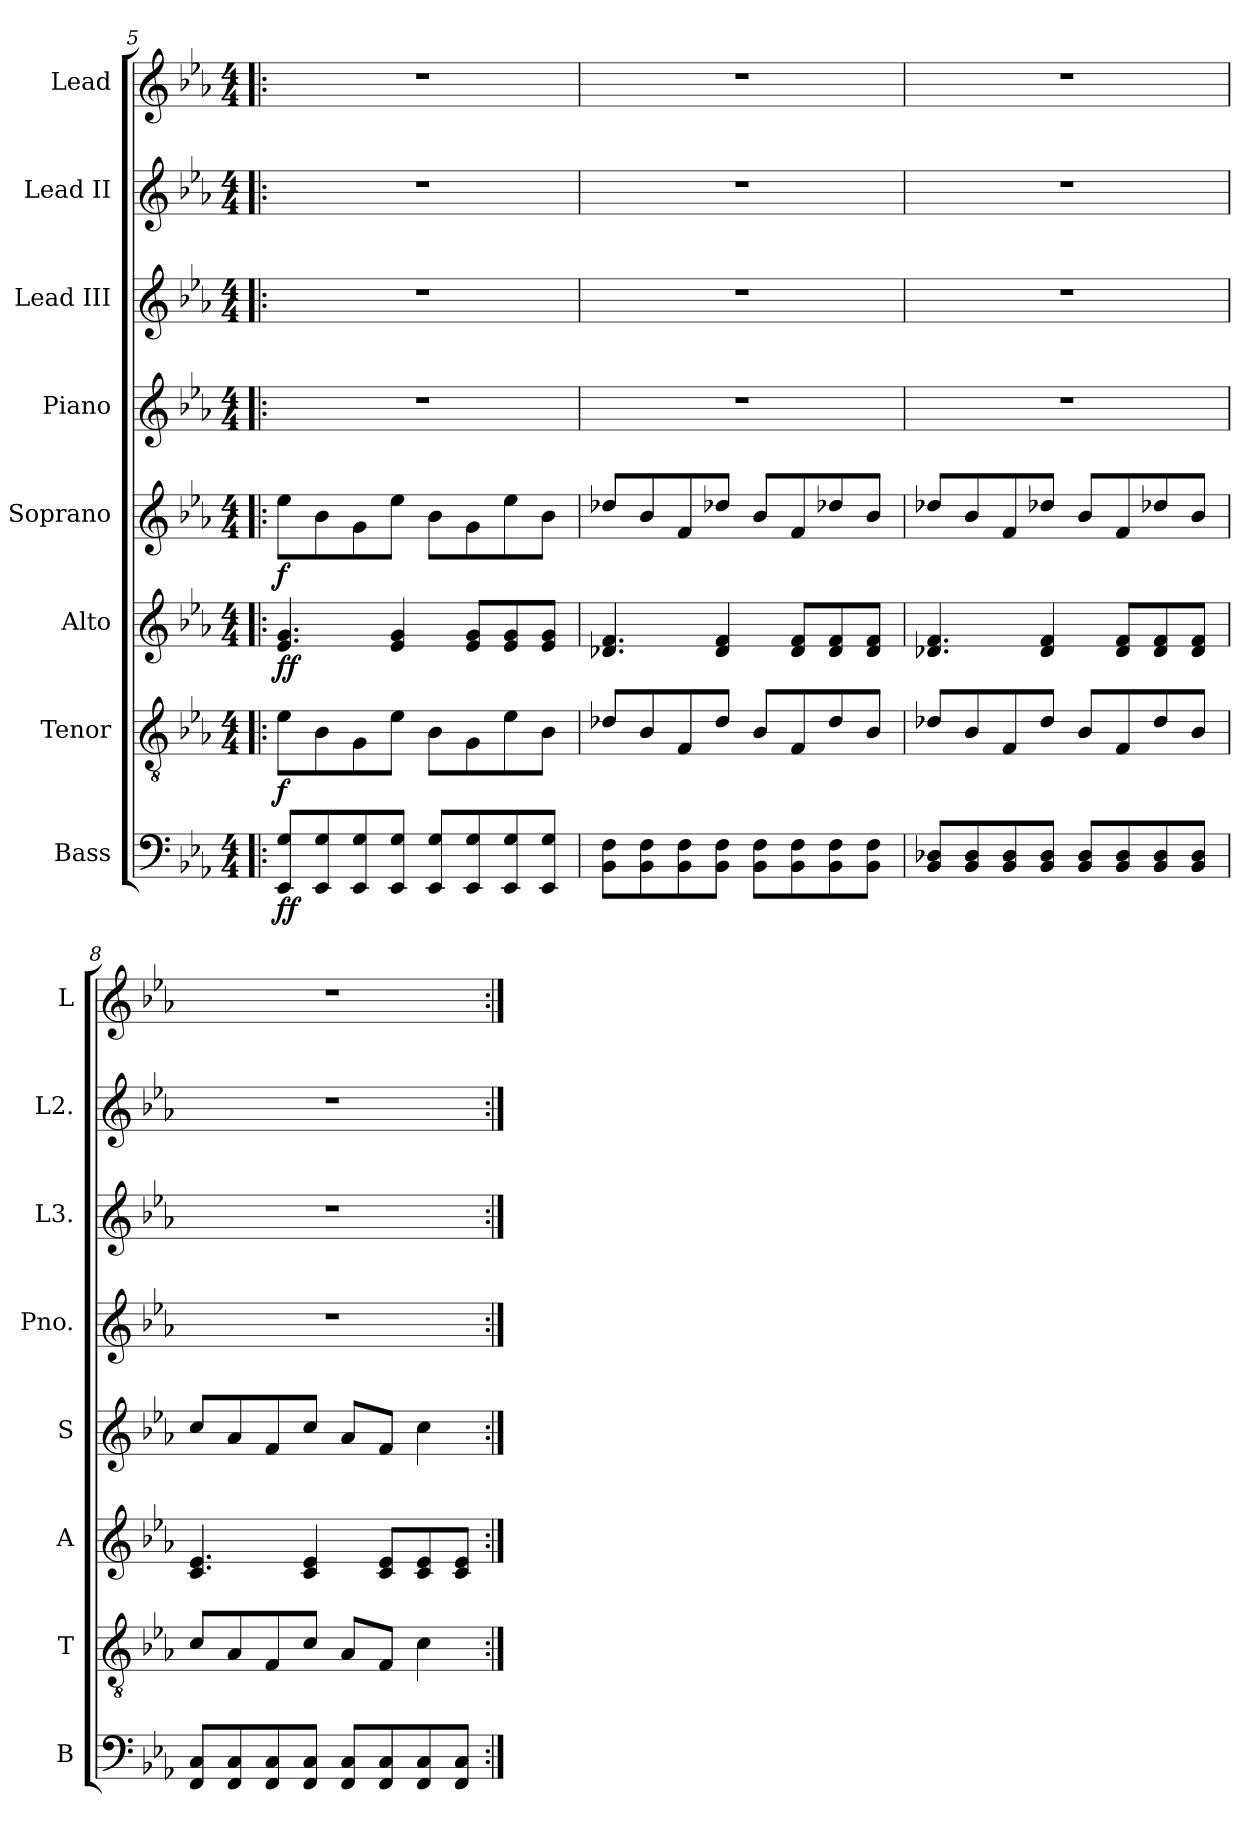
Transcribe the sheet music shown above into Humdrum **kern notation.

**kern	**dynam	**kern	**dynam	**kern	**dynam	**kern	**dynam	**kern	**kern	**kern	**kern
*part8	*part8	*part7	*part7	*part6	*part6	*part5	*part5	*part4	*part3	*part2	*part1
*staff8	*staff8	*staff7	*staff7	*staff6	*staff6	*staff5	*staff5	*staff4	*staff3	*staff2	*staff1
*I"Bass	*	*I"Tenor	*	*I"Alto	*	*I"Soprano	*	*I"Piano	*I"Lead III	*I"Lead II	*I"Lead
*I'B	*	*I'T	*	*I'A	*	*I'S	*	*I'Pno.	*I'L3.	*I'L2.	*I'L
!!LO:LB:g=z
*clefF4	*	*clefGv2	*	*clefG2	*	*clefG2	*	*clefG2	*clefG2	*clefG2	*clefG2
*k[b-e-a-]	*	*k[b-e-a-]	*	*k[b-e-a-]	*	*k[b-e-a-]	*	*k[b-e-a-]	*k[b-e-a-]	*k[b-e-a-]	*k[b-e-a-]
*M4/4	*	*M4/4	*	*M4/4	*	*M4/4	*	*M4/4	*M4/4	*M4/4	*M4/4
=5!|:	=5!|:	=5!|:	=5!|:	=5!|:	=5!|:	=5!|:	=5!|:	=5!|:	=5!|:	=5!|:	=5!|:
!	!LO:DY:b	!	!	!	!	!	!	!	!	!	!
!	!LO:DY:n=1:b	!	!LO:DY:b	!	!LO:DY:b	!	!	!	!	!	!
!	!	!	!	!	!LO:DY:n=1:b	!	!LO:DY:b	!	!	!	!
8EE-/ 8G/L	f f	8e-\L	f	4.e-/ 4.g/	f f	8ee-\L	f	1r	1r	1r	1r
8EE-/ 8G/	.	8B-\	.	.	.	8b-\	.	.	.	.	.
8EE-/ 8G/	.	8G\	.	.	.	8g\	.	.	.	.	.
8EE-/ 8G/J	.	8e-\J	.	4e-/ 4g/	.	8ee-\J	.	.	.	.	.
8EE-/ 8G/L	.	8B-\L	.	.	.	8b-\L	.	.	.	.	.
8EE-/ 8G/	.	8G\	.	8e-/ 8g/L	.	8g\	.	.	.	.	.
8EE-/ 8G/	.	8e-\	.	8e-/ 8g/	.	8ee-\	.	.	.	.	.
8EE-/ 8G/J	.	8B-\J	.	8e-/ 8g/J	.	8b-\J	.	.	.	.	.
=6	=6	=6	=6	=6	=6	=6	=6	=6	=6	=6	=6
8BB-\ 8F\L	.	8d-X/L	.	4.d-X/ 4.f/	.	8dd-X/L	.	1r	1r	1r	1r
8BB-\ 8F\	.	8B-/	.	.	.	8b-/	.	.	.	.	.
8BB-\ 8F\	.	8F/	.	.	.	8f/	.	.	.	.	.
8BB-\ 8F\J	.	8d-/J	.	4d-/ 4f/	.	8dd-X/J	.	.	.	.	.
8BB-\ 8F\L	.	8B-/L	.	.	.	8b-/L	.	.	.	.	.
8BB-\ 8F\	.	8F/	.	8d-/ 8f/L	.	8f/	.	.	.	.	.
8BB-\ 8F\	.	8d-/	.	8d-/ 8f/	.	8dd-X/	.	.	.	.	.
8BB-\ 8F\J	.	8B-/J	.	8d-/ 8f/J	.	8b-/J	.	.	.	.	.
=7	=7	=7	=7	=7	=7	=7	=7	=7	=7	=7	=7
8BB-/ 8D-X/L	.	8d-X/L	.	4.d-X/ 4.f/	.	8dd-X/L	.	1r	1r	1r	1r
8BB-/ 8D-/	.	8B-/	.	.	.	8b-/	.	.	.	.	.
8BB-/ 8D-/	.	8F/	.	.	.	8f/	.	.	.	.	.
8BB-/ 8D-/J	.	8d-/J	.	4d-/ 4f/	.	8dd-X/J	.	.	.	.	.
8BB-/ 8D-/L	.	8B-/L	.	.	.	8b-/L	.	.	.	.	.
8BB-/ 8D-/	.	8F/	.	8d-/ 8f/L	.	8f/	.	.	.	.	.
8BB-/ 8D-/	.	8d-/	.	8d-/ 8f/	.	8dd-X/	.	.	.	.	.
8BB-/ 8D-/J	.	8B-/J	.	8d-/ 8f/J	.	8b-/J	.	.	.	.	.
=8	=8	=8	=8	=8	=8	=8	=8	=8	=8	=8	=8
8FF/ 8C/L	.	8c/L	.	4.c/ 4.e-/	.	8cc/L	.	1r	1r	1r	1r
8FF/ 8C/	.	8A-/	.	.	.	8a-/	.	.	.	.	.
8FF/ 8C/	.	8F/	.	.	.	8f/	.	.	.	.	.
8FF/ 8C/J	.	8c/J	.	4c/ 4e-/	.	8cc/J	.	.	.	.	.
8FF/ 8C/L	.	8A-/L	.	.	.	8a-/L	.	.	.	.	.
8FF/ 8C/	.	8F/J	.	8c/ 8e-/L	.	8f/J	.	.	.	.	.
8FF/ 8C/	.	4c\	.	8c/ 8e-/	.	4cc\	.	.	.	.	.
8FF/ 8C/J	.	.	.	8c/ 8e-/J	.	.	.	.	.	.	.
=:|!	=:|!	=:|!	=:|!	=:|!	=:|!	=:|!	=:|!	=:|!	=:|!	=:|!	=:|!
*-	*-	*-	*-	*-	*-	*-	*-	*-	*-	*-	*-
